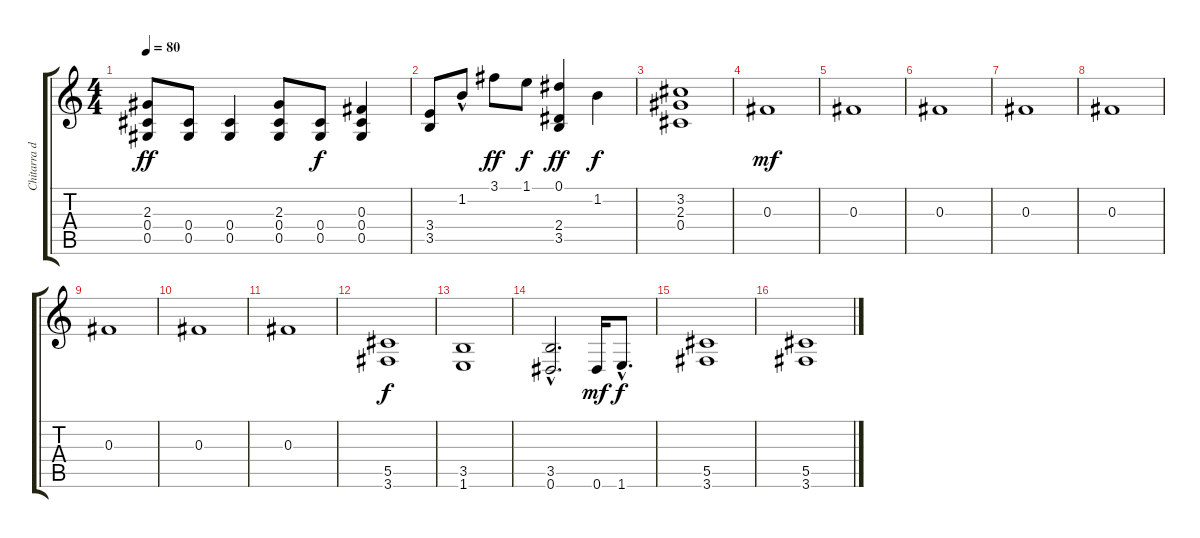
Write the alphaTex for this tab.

\track ("Chitarra distorta" "Chitarra d") {instrument distortionguitar}
\staff {score tabs}
\tuning (Eb4 Bb3 Gb3 Db3 Ab2 Eb2) {hide}
\ts (4 4)
\tempo 80
\clef g2
\ks c
(2.3 0.4 0.5).8{dy ff} (0.4 0.5).8 (0.4 0.5).4 (2.3 0.4 0.5).8 (0.4 0.5).8{dy f} (0.3 0.4 0.5).4 |
(3.4 3.5).8 1.2{hac}.8 3.1.8{dy ff} 1.1.8{dy f} (0.1 2.4 3.5).4{dy ff} 1.2.4{dy f} |
(3.2 2.3 0.4).1 |
0.3.1{dy mf} |
0.3.1 |
0.3.1 |
0.3.1 |
0.3.1 |
0.3.1 |
0.3.1 |
0.3.1 |
(5.5 3.6).1{dy f} |
(3.5 1.6).1 |
(3.5{hac} 0.6{hac}).2{d} 0.6.16{dy mf} 1.6{hac}.8{d dy f} |
(5.5 3.6).1 |
(5.5 3.6).1
